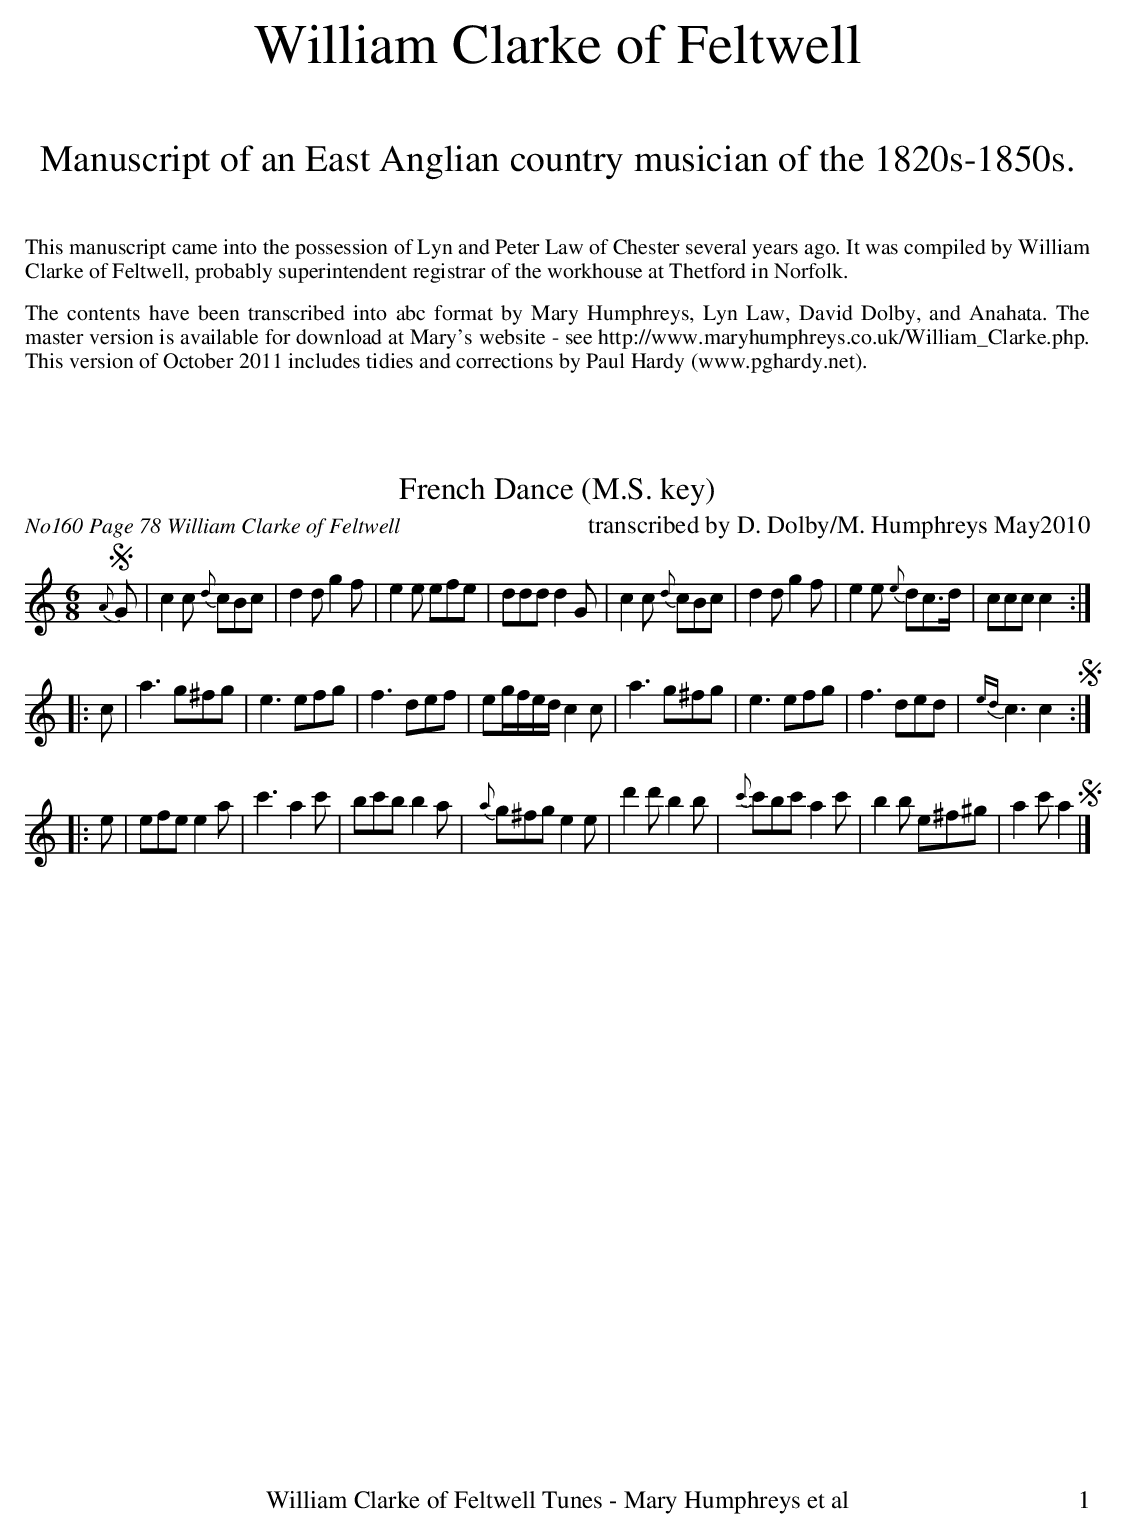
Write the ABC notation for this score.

X:1
T:French Dance (M.S. key)
O:No160 Page 78 William Clarke of Feltwell
M:6/8
L:1/8
K:C
!segno!{A}G|c2 c {d}cBc|d2dg2f|e2e efe|dddd2G|c2 c {d}cBc|d2dg2f|e2 e {e}dc>d|cccc2:|
|:c|a3g^fg|e3efg|f3def|eg/f/e/d/c2c|a3g^fg|e3efg|f3ded|{ed}c3c2!segno!:|
|:e|efee2a|c'3a2c'|bc'bb2a|{a}g^fge2e|d'2d'b2b|{c'}c'bc'a2c'|b2b e^f^g|a2c'a2!segno!|]
